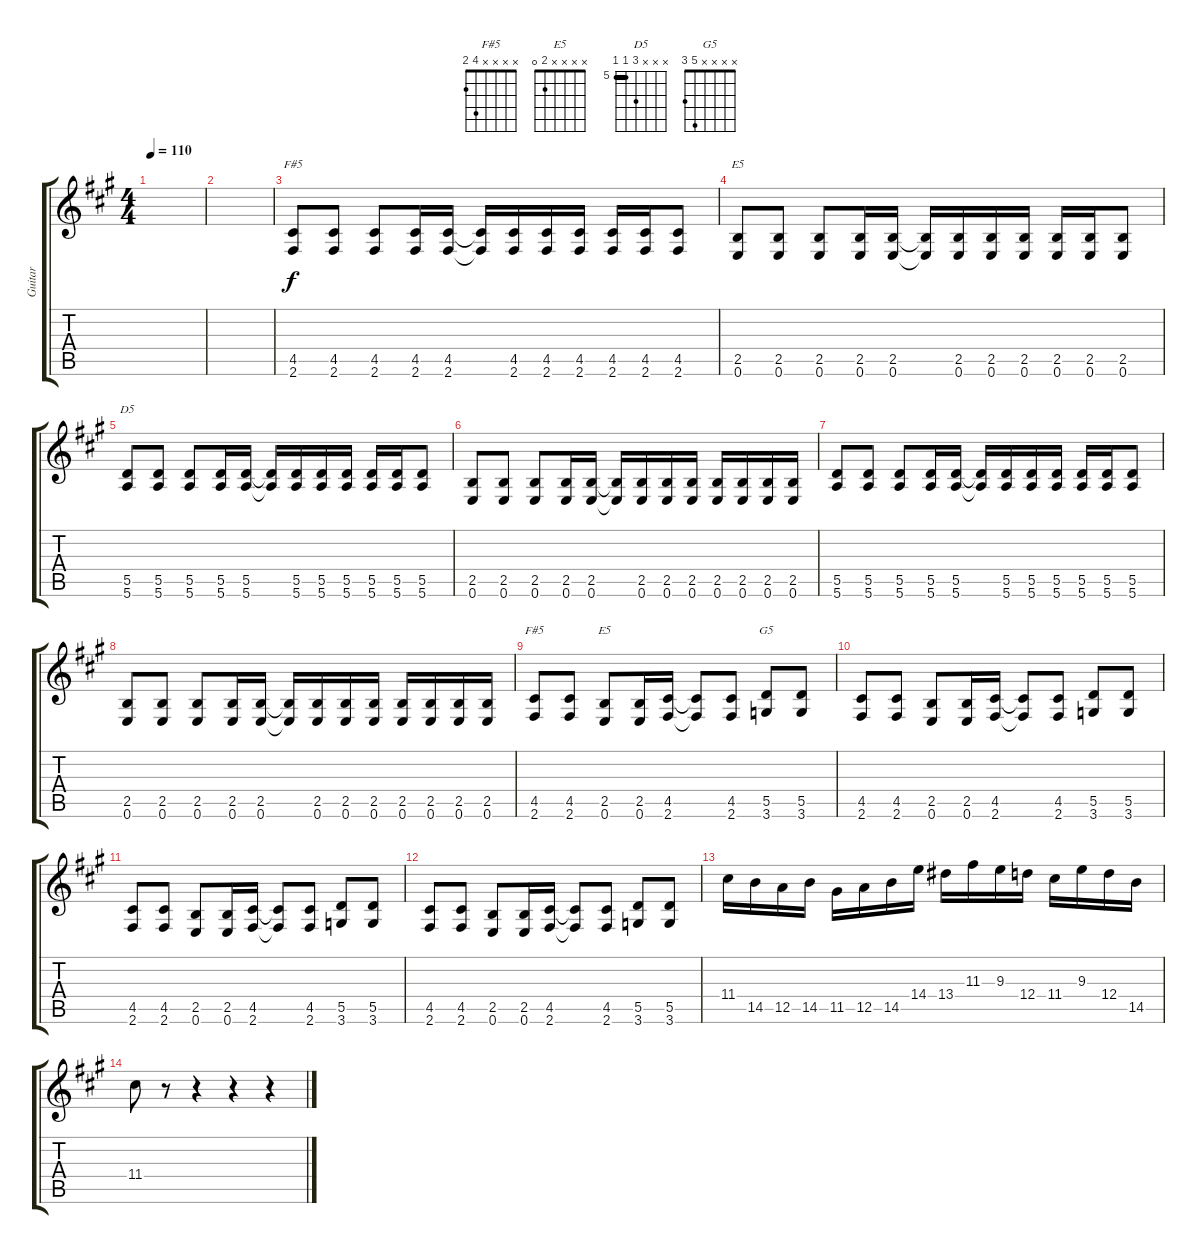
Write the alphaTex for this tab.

\track ("Guitar" "Guitar") {instrument overdrivenguitar}
\staff {score tabs}
\tuning (E4 B3 G3 D3 A2 E2) {hide}
\chord ("F#5" x x x 4 4 2) {barre 4}
\chord ("E5" x x x 2 2 0) {barre 2}
\chord ("D5" x x x 7 5 5) {firstfret 5 barre 5}
\chord ("F#5" x x x x 4 2)
\chord ("E5" x x x x 2 0)
\chord ("G5" x x x x 5 3)
\ts (4 4)
\tempo 110
\clef g2
\ks a
|
|
(4.5 2.6).8{ch "F#5"} (4.5 2.6).8 (4.5 2.6).8 (4.5 2.6).16 (4.5 2.6).16 (4.5{t} 2.6{t}).16 (4.5 2.6).16 (4.5 2.6).16 (4.5 2.6).16 (4.5 2.6).16 (4.5 2.6).16 (4.5 2.6).8 |
(2.5 0.6).8{ch "E5"} (2.5 0.6).8 (2.5 0.6).8 (2.5 0.6).16 (2.5 0.6).16 (2.5{t} 0.6{t}).16 (2.5 0.6).16 (2.5 0.6).16 (2.5 0.6).16 (2.5 0.6).16 (2.5 0.6).16 (2.5 0.6).8 |
(5.5 5.6).8{ch "D5"} (5.5 5.6).8 (5.5 5.6).8 (5.5 5.6).16 (5.5 5.6).16 (5.5{t} 5.6{t}).16 (5.5 5.6).16 (5.5 5.6).16 (5.5 5.6).16 (5.5 5.6).16 (5.5 5.6).16 (5.5 5.6).8 |
(2.5 0.6).8 (2.5 0.6).8 (2.5 0.6).8 (2.5 0.6).16 (2.5 0.6).16 (2.5{t} 0.6{t}).16 (2.5 0.6).16 (2.5 0.6).16 (2.5 0.6).16 (2.5 0.6).16 (2.5 0.6).16 (2.5 0.6).16 (2.5 0.6).16 |
(5.5 5.6).8 (5.5 5.6).8 (5.5 5.6).8 (5.5 5.6).16 (5.5 5.6).16 (5.5{t} 5.6{t}).16 (5.5 5.6).16 (5.5 5.6).16 (5.5 5.6).16 (5.5 5.6).16 (5.5 5.6).16 (5.5 5.6).8 |
(2.5 0.6).8 (2.5 0.6).8 (2.5 0.6).8 (2.5 0.6).16 (2.5 0.6).16 (2.5{t} 0.6{t}).16 (2.5 0.6).16 (2.5 0.6).16 (2.5 0.6).16 (2.5 0.6).16 (2.5 0.6).16 (2.5 0.6).16 (2.5 0.6).16 |
(4.5 2.6).8{ch "F#5"} (4.5 2.6).8 (2.5 0.6).8{ch "E5"} (2.5 0.6).16 (4.5 2.6).16 (4.5{t} 2.6{t}).8 (4.5 2.6).8 (5.5 3.6).8{ch "G5"} (5.5 3.6).8 |
(4.5 2.6).8 (4.5 2.6).8 (2.5 0.6).8 (2.5 0.6).16 (4.5 2.6).16 (4.5{t} 2.6{t}).8 (4.5 2.6).8 (5.5 3.6).8 (5.5 3.6).8 |
(4.5 2.6).8 (4.5 2.6).8 (2.5 0.6).8 (2.5 0.6).16 (4.5 2.6).16 (4.5{t} 2.6{t}).8 (4.5 2.6).8 (5.5 3.6).8 (5.5 3.6).8 |
(4.5 2.6).8 (4.5 2.6).8 (2.5 0.6).8 (2.5 0.6).16 (4.5 2.6).16 (4.5{t} 2.6{t}).8 (4.5 2.6).8 (5.5 3.6).8 (5.5 3.6).8 |
11.4.16 14.5.16 12.5.16 14.5.16 11.5.16 12.5.16 14.5.16 14.4.16 13.4.16 11.3.16 9.3.16 12.4.16 11.4.16 9.3.16 12.4.16 14.5.16 |
11.4.8 r.8 r.4 r.4 r.4
